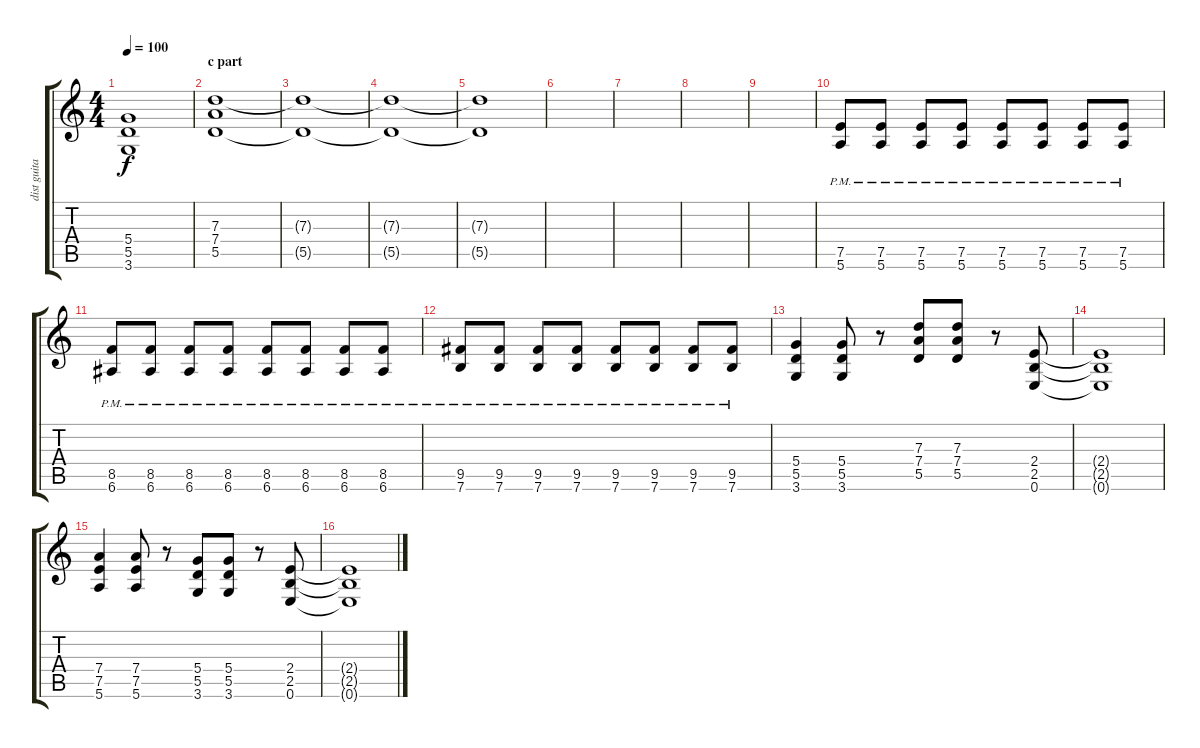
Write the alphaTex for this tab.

\track ("dist guitar" "dist guita") {instrument distortionguitar}
\staff {score tabs}
\tuning (E4 B3 G3 D3 A2 E2) {hide}
\ts (4 4)
\tempo 100
\clef g2
\ks c
(5.4 5.5 3.6).1{dy f} |
\section ("" "c part")
(7.3 7.4 5.5).1 |
(7.3{t} 5.5{t}).1 |
(7.3{t} 5.5{t}).1 |
(7.3{t} 5.5{t}).1 |
|
|
|
|
(7.5{pm} 5.6{pm}).8 (7.5{pm} 5.6{pm}).8 (7.5{pm} 5.6{pm}).8 (7.5{pm} 5.6{pm}).8 (7.5{pm} 5.6{pm}).8 (7.5{pm} 5.6{pm}).8 (7.5{pm} 5.6{pm}).8 (7.5{pm} 5.6{pm}).8 |
(8.5{pm} 6.6{pm}).8 (8.5{pm} 6.6{pm}).8 (8.5{pm} 6.6{pm}).8 (8.5{pm} 6.6{pm}).8 (8.5{pm} 6.6{pm}).8 (8.5{pm} 6.6{pm}).8 (8.5{pm} 6.6{pm}).8 (8.5{pm} 6.6{pm}).8 |
(9.5{pm} 7.6{pm}).8 (9.5{pm} 7.6{pm}).8 (9.5{pm} 7.6{pm}).8 (9.5{pm} 7.6{pm}).8 (9.5{pm} 7.6{pm}).8 (9.5{pm} 7.6{pm}).8 (9.5{pm} 7.6{pm}).8 (9.5{pm} 7.6{pm}).8 |
(5.4 5.5 3.6).4 (5.4 5.5 3.6).8 r.8 (7.3 7.4 5.5).8 (7.3 7.4 5.5).8 r.8 (2.4 2.5 0.6).8 |
(2.4{t} 2.5{t} 0.6{t}).1 |
(7.4 7.5 5.6).4 (7.4 7.5 5.6).8 r.8 (5.4 5.5 3.6).8 (5.4 5.5 3.6).8 r.8 (2.4 2.5 0.6).8 |
(2.4{t} 2.5{t} 0.6{t}).1
